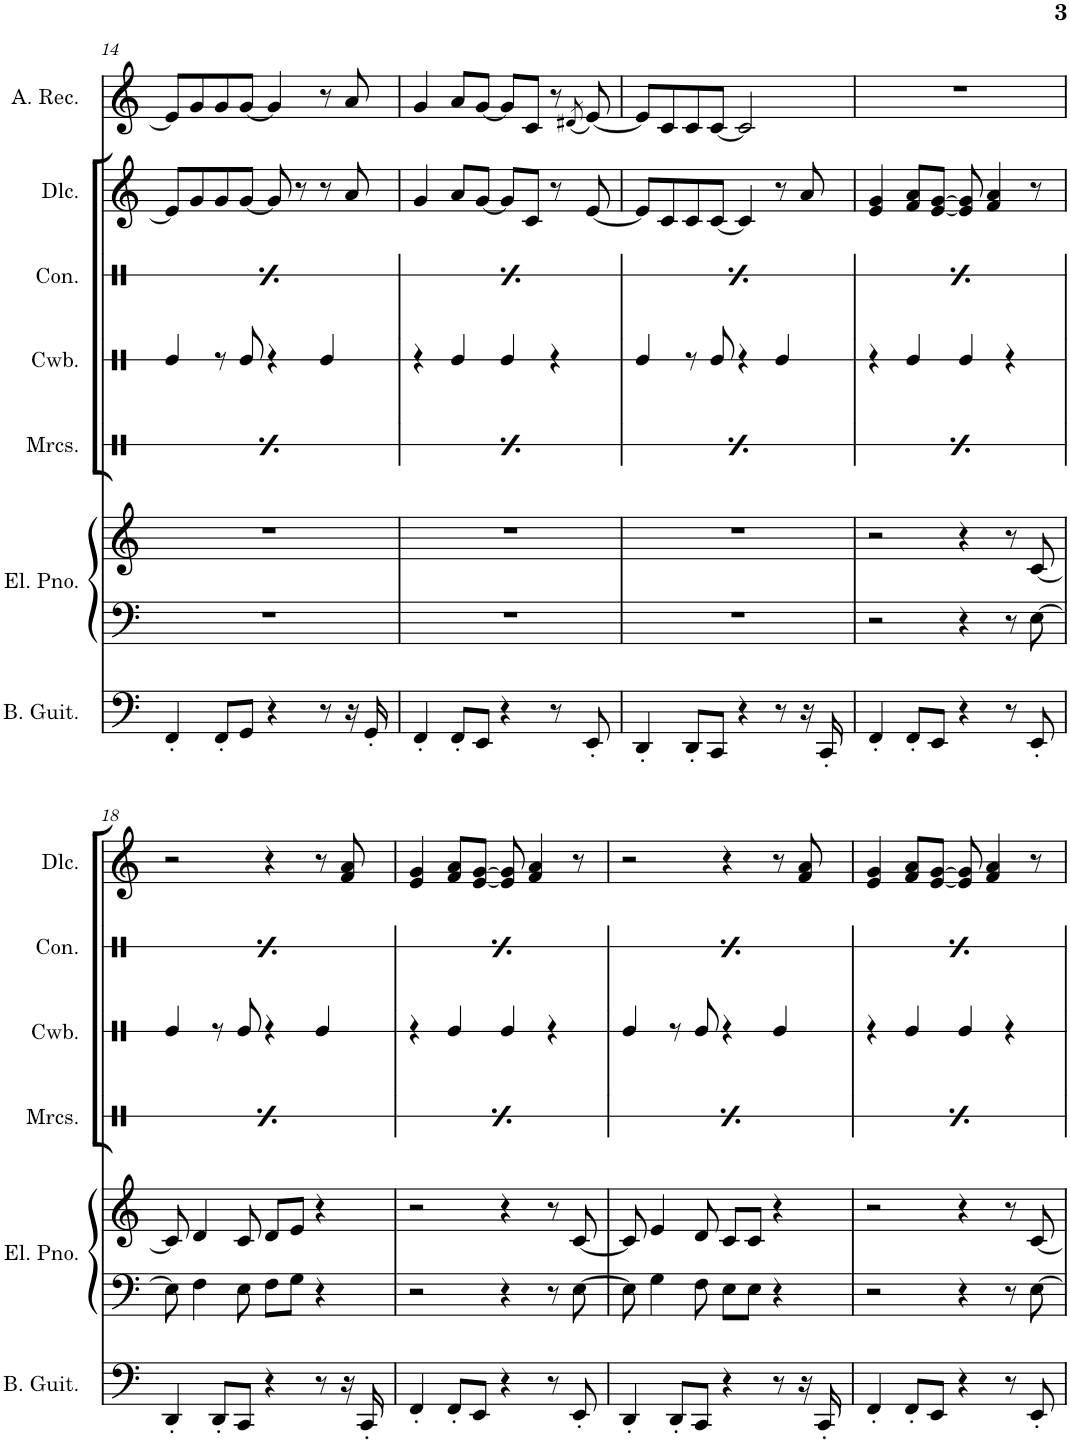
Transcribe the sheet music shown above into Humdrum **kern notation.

**kern	**kern	**kern	**kern	**kern	**kern	**kern
*part6	*part5	*part5	*part4	*part3	*part2	*part1
*staff7	*staff6	*staff5	*staff4	*staff3	*staff2	*staff1
*I"Bass Guitar	*I"Electric Piano	*	*I"Maracas	*I"Congas	*I"Dulcimer	*I"Alto Recorder
*I'B. Guit.	*I'El. Pno.	*	*I'Mrcs.	*I'Con.	*I'Dlc.	*I'A. Rec.
!!LO:PB:g=z
*clefF4	*clefF4	*clefG2	*clefX	*clefX	*clefG2	*clefG2
*k[]	*k[]	*k[]	*k[]	*k[]	*k[]	*k[]
*M4/4	*M4/4	*M4/4	*M4/4	*M4/4	*M4/4	*M4/4
*met(c)	*met(c)	*met(c)	*met(c)	*met(c)	*met(c)	*met(c)
=14	=14	=14	=14	=14	=14	=14
4FF'/	1r	1r	8Re^/L	8Rf/L	8e/L]	8e/L]
.	.	.	8Re/	8Rd/J	8g/	8g/
8FF'/L	.	.	8Re/	4Rd^/	8g/	8g/
8GG/J	.	.	8Re/J	.	[8g/J	[8g/J
4r	.	.	8Re^/L	8Rf/L	8g/]	4g/]
.	.	.	8Re/	8Rd/J	8r	.
8r	.	.	8Re/	4Rd^/	8r	8r
16r	.	.	8Re/J	.	8a/	8a/
16GG'/	.	.	.	.	.	.
=15	=15	=15	=15	=15	=15	=15
4FF'/	1r	1r	8Re^/L	8Rf/L	4g/	4g/
.	.	.	8Re/	8Rd/J	.	.
8FF'/L	.	.	8Re/	4Rd^/	8a/L	8a/L
8EE/J	.	.	8Re/J	.	[8g/J	[8g/J
4r	.	.	8Re^/L	8Rf/L	8g/L]	8g/L]
.	.	.	8Re/	8Rd/J	8c/J	8c/J
8r	.	.	8Re/	4Rd^/	8r	8r
.	.	.	.	.	.	(8qd#X/
8EE'/	.	.	8Re/J	.	[8e/	[8e/)
=16	=16	=16	=16	=16	=16	=16
4DD'/	1r	1r	8Re^/L	8Rf/L	8e/L]	8e/L]
.	.	.	8Re/	8Rd/J	8c/	8c/
8DD'/L	.	.	8Re/	4Rd^/	8c/	8c/
8CC/J	.	.	8Re/J	.	[8c/J	[8c/J
4r	.	.	8Re^/L	8Rf/L	4c/]	2c/]
.	.	.	8Re/	8Rd/J	.	.
8r	.	.	8Re/	4Rd^/	8r	.
16r	.	.	8Re/J	.	8a/	.
16CC'/	.	.	.	.	.	.
=17	=17	=17	=17	=17	=17	=17
4FF'/	2r	2r	8Re^/L	8Rf/L	4e/ 4g/	1r
.	.	.	8Re/	8Rd/J	.	.
8FF'/L	.	.	8Re/	4Rd^/	8f/ 8a/L	.
8EE/J	.	.	8Re/J	.	[8e/ [8g/J	.
4r	4r	4r	8Re^/L	8Rf/L	8e/] 8g/]	.
.	.	.	8Re/	8Rd/J	4f/ 4a/	.
8r	8r	8r	8Re/	4Rd^/	.	.
8EE'/	[8E\	[8c/	8Re/J	.	8r	.
!!LO:LB:g=z
=18	=18	=18	=18	=18	=18	=18
4DD'/	8E\]	8c/]	8Re^/L	8Rf/L	2r	1r
.	4F\	4d/	8Re/	8Rd/J	.	.
8DD'/L	.	.	8Re/	4Rd^/	.	.
8CC/J	8E\	8c/	8Re/J	.	.	.
4r	8F\L	8d/L	8Re^/L	8Rf/L	4r	.
.	8G\J	8e/J	8Re/	8Rd/J	.	.
8r	4r	4r	8Re/	4Rd^/	8r	.
16r	.	.	8Re/J	.	8f/ 8a/	.
16CC'/	.	.	.	.	.	.
=19	=19	=19	=19	=19	=19	=19
4FF'/	2r	2r	8Re^/L	8Rf/L	4e/ 4g/	1r
.	.	.	8Re/	8Rd/J	.	.
8FF'/L	.	.	8Re/	4Rd^/	8f/ 8a/L	.
8EE/J	.	.	8Re/J	.	[8e/ [8g/J	.
4r	4r	4r	8Re^/L	8Rf/L	8e/] 8g/]	.
.	.	.	8Re/	8Rd/J	4f/ 4a/	.
8r	8r	8r	8Re/	4Rd^/	.	.
8EE'/	[8E\	[8c/	8Re/J	.	8r	.
=20	=20	=20	=20	=20	=20	=20
4DD'/	8E\]	8c/]	8Re^/L	8Rf/L	2r	1r
.	4G\	4e/	8Re/	8Rd/J	.	.
8DD'/L	.	.	8Re/	4Rd^/	.	.
8CC/J	8F\	8d/	8Re/J	.	.	.
4r	8E\L	8c/L	8Re^/L	8Rf/L	4r	.
.	8E\J	8c/J	8Re/	8Rd/J	.	.
8r	4r	4r	8Re/	4Rd^/	8r	.
16r	.	.	8Re/J	.	8f/ 8a/	.
16CC'/	.	.	.	.	.	.
=21	=21	=21	=21	=21	=21	=21
4FF'/	2r	2r	8Re^/L	8Rf/L	4e/ 4g/	1r
.	.	.	8Re/	8Rd/J	.	.
8FF'/L	.	.	8Re/	4Rd^/	8f/ 8a/L	.
8EE/J	.	.	8Re/J	.	[8e/ [8g/J	.
4r	4r	4r	8Re^/L	8Rf/L	8e/] 8g/]	.
.	.	.	8Re/	8Rd/J	4f/ 4a/	.
8r	8r	8r	8Re/	4Rd^/	.	.
8EE'/	[8E\	[8c/	8Re/J	.	8r	.
=	=	=	=	=	=	=
*-	*-	*-	*-	*-	*-	*-
